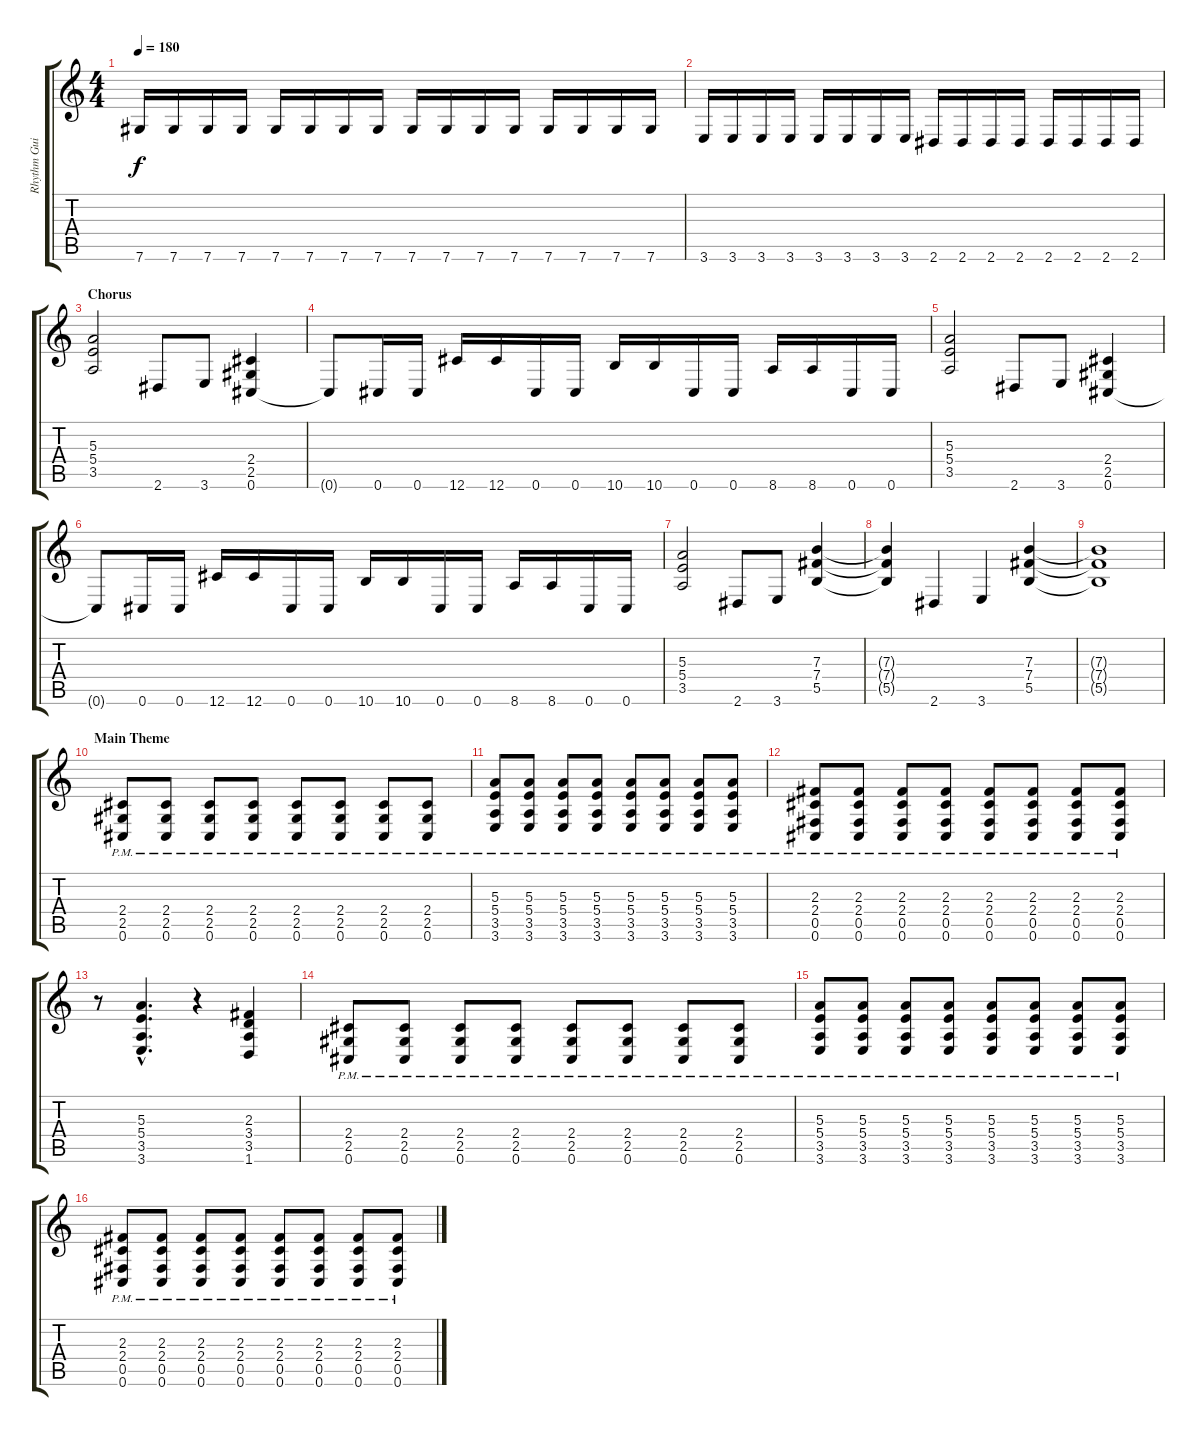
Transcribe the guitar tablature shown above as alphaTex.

\track ("Rhythm Guitar" "Rhythm Gui") {instrument distortionguitar}
\staff {score tabs}
\tuning (Db4 Ab3 E3 B2 Gb2 Db2) {hide}
\ts (4 4)
\tempo 180
\clef g2
\ks c
7.6.16{dy f} 7.6.16 7.6.16 7.6.16 7.6.16 7.6.16 7.6.16 7.6.16 7.6.16 7.6.16 7.6.16 7.6.16 7.6.16 7.6.16 7.6.16 7.6.16 |
3.6.16 3.6.16 3.6.16 3.6.16 3.6.16 3.6.16 3.6.16 3.6.16 2.6.16 2.6.16 2.6.16 2.6.16 2.6.16 2.6.16 2.6.16 2.6.16 |
\section ("" "Chorus")
(5.3 5.4 3.5).2 2.6.8 3.6.8 (2.4 2.5 0.6).4 |
0.6{t}.8 0.6.16 0.6.16 12.6.16 12.6.16 0.6.16 0.6.16 10.6.16 10.6.16 0.6.16 0.6.16 8.6.16 8.6.16 0.6.16 0.6.16 |
(5.3 5.4 3.5).2 2.6.8 3.6.8 (2.4 2.5 0.6).4 |
0.6{t}.8 0.6.16 0.6.16 12.6.16 12.6.16 0.6.16 0.6.16 10.6.16 10.6.16 0.6.16 0.6.16 8.6.16 8.6.16 0.6.16 0.6.16 |
(5.3 5.4 3.5).2 2.6.8 3.6.8 (7.3 7.4 5.5).4 |
(7.3{t} 7.4{t} 5.5{t}).4 2.6.4 3.6.4 (7.3 7.4 5.5).4 |
(7.3{t} 7.4{t} 5.5{t}).1 |
\section ("" "Main Theme")
(2.4{pm} 2.5{pm} 0.6{pm}).8 (2.4{pm} 2.5{pm} 0.6{pm}).8 (2.4{pm} 2.5{pm} 0.6{pm}).8 (2.4{pm} 2.5{pm} 0.6{pm}).8 (2.4{pm} 2.5{pm} 0.6{pm}).8 (2.4{pm} 2.5{pm} 0.6{pm}).8 (2.4{pm} 2.5{pm} 0.6{pm}).8 (2.4{pm} 2.5{pm} 0.6{pm}).8 |
(5.3{pm} 5.4{pm} 3.5{pm} 3.6{pm}).8 (5.3{pm} 5.4{pm} 3.5{pm} 3.6{pm}).8 (5.3{pm} 5.4{pm} 3.5{pm} 3.6{pm}).8 (5.3{pm} 5.4{pm} 3.5{pm} 3.6{pm}).8 (5.3{pm} 5.4{pm} 3.5{pm} 3.6{pm}).8 (5.3{pm} 5.4{pm} 3.5{pm} 3.6{pm}).8 (5.3{pm} 5.4{pm} 3.5{pm} 3.6{pm}).8 (5.3{pm} 5.4{pm} 3.5{pm} 3.6{pm}).8 |
(2.3{pm} 2.4{pm} 0.5{pm} 0.6{pm}).8 (2.3{pm} 2.4{pm} 0.5 0.6{pm}).8 (2.3{pm} 2.4{pm} 0.5{pm} 0.6{pm}).8 (2.3{pm} 2.4{pm} 0.5{pm} 0.6{pm}).8 (2.3{pm} 2.4{pm} 0.5{pm} 0.6{pm}).8 (2.3{pm} 2.4{pm} 0.5 0.6{pm}).8 (2.3{pm} 2.4{pm} 0.5{pm} 0.6{pm}).8 (2.3{pm} 2.4{pm} 0.5{pm} 0.6{pm}).8 |
r.8 (5.3{hac} 5.4{hac} 3.5{hac} 3.6{hac}).4{d} r.4 (2.3 3.4 3.5 1.6).4 |
(2.4{pm} 2.5{pm} 0.6{pm}).8 (2.4{pm} 2.5{pm} 0.6{pm}).8 (2.4{pm} 2.5{pm} 0.6{pm}).8 (2.4{pm} 2.5{pm} 0.6{pm}).8 (2.4{pm} 2.5{pm} 0.6{pm}).8 (2.4{pm} 2.5{pm} 0.6{pm}).8 (2.4{pm} 2.5{pm} 0.6{pm}).8 (2.4{pm} 2.5{pm} 0.6{pm}).8 |
(5.3{pm} 5.4{pm} 3.5{pm} 3.6{pm}).8 (5.3{pm} 5.4{pm} 3.5{pm} 3.6{pm}).8 (5.3{pm} 5.4{pm} 3.5{pm} 3.6{pm}).8 (5.3{pm} 5.4{pm} 3.5{pm} 3.6{pm}).8 (5.3{pm} 5.4{pm} 3.5{pm} 3.6{pm}).8 (5.3{pm} 5.4{pm} 3.5{pm} 3.6{pm}).8 (5.3{pm} 5.4{pm} 3.5{pm} 3.6{pm}).8 (5.3{pm} 5.4{pm} 3.5{pm} 3.6{pm}).8 |
(2.3{pm} 2.4{pm} 0.5{pm} 0.6{pm}).8 (2.3{pm} 2.4{pm} 0.5 0.6{pm}).8 (2.3{pm} 2.4{pm} 0.5{pm} 0.6{pm}).8 (2.3{pm} 2.4{pm} 0.5{pm} 0.6{pm}).8 (2.3{pm} 2.4{pm} 0.5{pm} 0.6{pm}).8 (2.3{pm} 2.4{pm} 0.5 0.6{pm}).8 (2.3{pm} 2.4{pm} 0.5{pm} 0.6{pm}).8 (2.3{pm} 2.4{pm} 0.5{pm} 0.6{pm}).8
